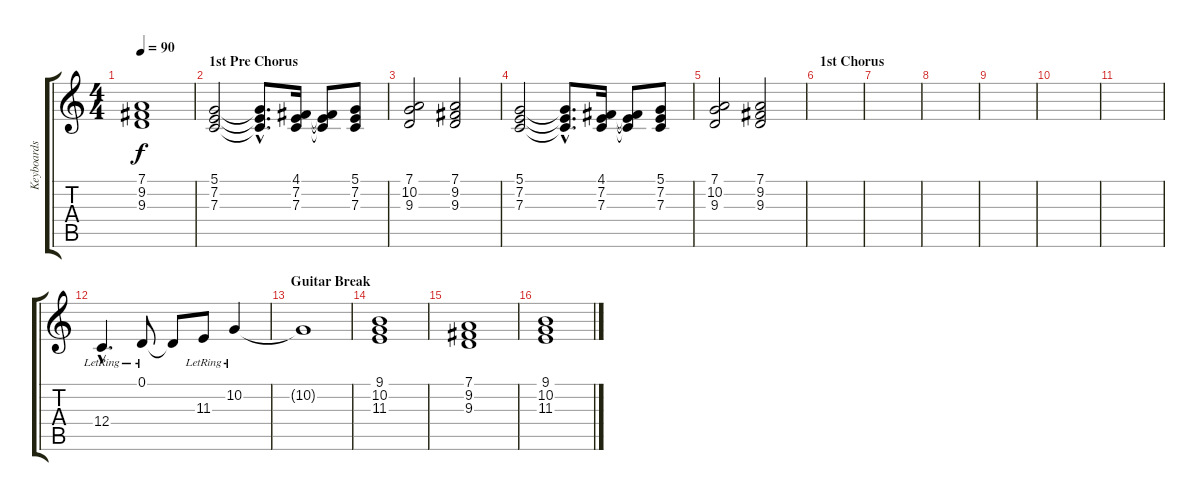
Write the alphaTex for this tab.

\track ("Keyboards" "Keyboards") {instrument synthbrass1}
\staff {score tabs}
\tuning (D4 A3 F3 C3 G2 D2) {hide}
\ts (4 4)
\tempo 90
\clef g2
\ks c
(7.1{t} 9.2{t} 9.3{t}).1{dy f} |
\section ("" "1st Pre Chorus")
(5.1 7.2 7.3).2 (5.1{hac t} 7.2{hac t} 7.3{hac t}).8{d} (4.1 7.2 7.3).16 (4.1{t} 7.2{t} 7.3{t}).8 (5.1 7.2 7.3).8 |
(7.1 10.2 9.3).2 (7.1 9.2 9.3).2 |
(5.1 7.2 7.3).2 (5.1{hac t} 7.2{hac t} 7.3{hac t}).8{d} (4.1 7.2 7.3).16 (4.1{t} 7.2{t} 7.3{t}).8 (5.1 7.2 7.3).8 |
(7.1 10.2 9.3).2 (7.1 9.2 9.3).2 |
\section ("" "1st Chorus")
|
|
|
|
|
|
12.4{hac lr}.4{d} 0.1{lr}.8 0.1{t}.8 11.3{lr}.8 10.2{lr}.4 |
\section ("" "Guitar Break")
10.2{t}.1 |
(9.1 10.2 11.3).1 |
(7.1 9.2 9.3).1 |
(9.1 10.2 11.3).1
